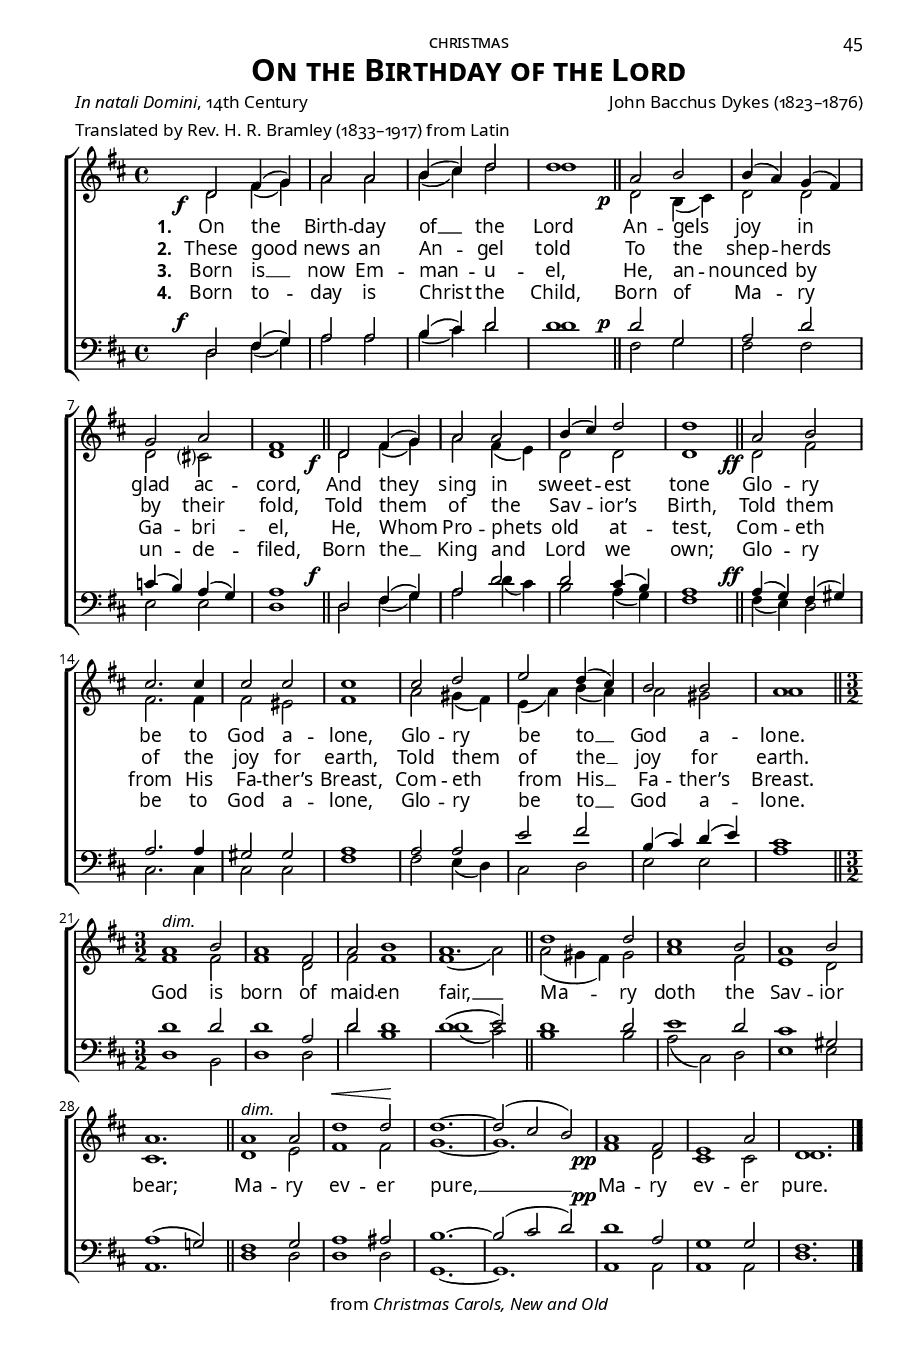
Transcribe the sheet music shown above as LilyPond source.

\version "2.14.2"
\include "util.ly"
\header {
  title = \markup{\override #'(font-name . "Garamond Premier Pro Semibold"){ \abs-fontsize #15 \smallCapsOldStyle"On the Birthday of the Lord"}}
  poet = \markup\concat{\italic"In natali Domini" \oldStyleNum", 14th Century"}
  meter = \markup\oldStyleNum"Translated by Rev. H. R. Bramley (1833–1917) from Latin"
  composer = \markup\oldStyleNum"John Bacchus Dykes (1823–1876)"
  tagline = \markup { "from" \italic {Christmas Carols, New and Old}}
}
\paper {
  %print-all-headers = ##f
  paper-height = 9\in
  paper-width = 6\in
  indent = 0\in
  %system-system-spacing = #'((basic-distance . 10) (padding . 0))
  system-system-spacing =
    #'((basic-distance . 0)
       (minimum-distance . 0)
       (padding . -15)
       (stretchability . 100))
  ragged-last-bottom = ##f
  ragged-bottom = ##f
  two-sided = ##t
  inner-margin = 0.5\in
  outer-margin = 0.25\in
  top-margin = 0.25\in
  bottom-margin = 0.25\in
  first-page-number = #045
  print-first-page-number = ##t
  headerLine = \markup{\override #'(font-name . "Garamond Premier Pro") \smallCapsOldStyle"christmas"}
  oddHeaderMarkup = \markup\fill-line{
     \override #'(font-name . "Garamond Premier Pro")\abs-fontsize #8.5
     \combine 
        \fill-line{"" \on-the-fly #print-page-number-check-first
        \oldStylePageNum""
        }
        \fill-line{\headerLine}
  }
  evenHeaderMarkup = \markup {
     \override #'(font-name . "Garamond Premier Pro")\abs-fontsize #8.5
     \combine
        \on-the-fly #print-page-number-check-first
        \oldStylePageNum""
        \fill-line{\headerLine}
  }
}
#(set-global-staff-size 15) \paper{ #(define fonts (make-pango-font-tree "GoudyOlSt BT" "Garamond Premier Pro" "Garamond Premier Pro" (/ 15 20))) }
global = {
  \key d \major
  \time 4/4
  \override DynamicLineSpanner #'staff-padding = #0.0
  \override DynamicLineSpanner #'Y-extent = #'(1 . 1)
  \override DynamicText #'X-offset = #-4
}

sopMusic = \relative c' {
  d2_\f fis4( g) |
  a2 a |
  b4( cis) d2 |
  d1 \bar "||"
  a2_\p b |
  b4( a) g( fis) |
  
  g2 a |
  fis1 \bar "||"
  d2_\f fis4( g) |
  a2 a |
  b4( cis) d2 |
  d1 \bar "||"
  
  a2_\ff b |
  cis2. cis4 |
  cis2 cis |
  cis1 |
  cis2 d |
  e d4( cis) |
  b2 b |
  a1 \bar "||"
  \time 3/2 \break
  a1^\markup\italic"dim." b2 |
  a1 fis2 |
  a2 b1 |
  a1. \bar "||"
  
  d1 d2 |
  cis1 b2 |
  a1 b2 |
  a1. \bar "||"
  a1^\markup\italic"dim." a2 |
  
  d1^\< d2\! |
  d1.~ |
  d2( cis b) |
  a1_\pp fis2 e1 a2 |
  d,1. \bar "|."
}
sopWords = \lyricmode {
  \repeat unfold 42 { \skip 1 }
%  Ma -- ry
}

altoMusic = \relative c' {
  d2 fis4( g) |
  a2 a |
  b4( cis) d2 |
  d1 \bar "||"
  d,2 b4( cis) |
  d2 d |
  
  d cis? |
  d1 \bar "||"
  d2 fis4( g) |
  a2 fis4( e) |
  d2 d |
  d1 \bar "||"
  
  d2 fis |
  fis2. fis4 |
  fis2 eis |
  fis1 |
  a2 gis4( fis) |
  e( a) b( a) |
  
  a2 gis |
  a1 \bar "||"
  \time 3/2
  fis1 fis2 |
  fis1 d2 |
  fis2 fis1 |
  fis1( a2) \bar "||"
  
  a2( gis4 fis) gis2 |
  a1 fis2 |
  e1 d2 |
  cis1. \bar "||"
  d1 e2 |
  
  fis1 fis2 |
  g1.~ g1. |
  fis1 d2 |
  cis1 cis2 |
  d1. \bar "|."
}
altoWords = \lyricmode {
  \dropLyricsIX
  \set stanza = #"1. "
  On the Birth -- day of __ \set associatedVoice = "sopranos" the Lord \unset associatedVoice
  An -- gels joy in glad ac -- cord,
  And they sing in sweet -- est tone
  Glo -- ry be to God a -- lone,
  
  Glo -- ry be \set associatedVoice = "sopranos" to __ God a -- lone. \unset associatedVoice
  
  God is born of maid -- en fair, __
  Ma -- ry doth the Sav -- ior bear;
  \set associatedVoice = "sopranos"
  Ma -- ry ev -- er pure, __
  Ma -- ry ev -- er pure.
}
altoWordsII = \lyricmode {
  \dropLyricsIX
%\markup\italic
  \set stanza = #"2. "
  These good news an An -- \set associatedVoice = "sopranos" gel told \unset associatedVoice
  To the shep -- herds by their fold,
  Told them of the Sav -- ior’s Birth,
  Told them of the joy for earth,
  Told them of \set associatedVoice = "sopranos" the __ joy for earth.
}
altoWordsIII = \lyricmode {
  \dropLyricsIX
  \set stanza = #"3. "
  Born is __ now Em -- man -- \set associatedVoice = "sopranos" u -- el, \unset associatedVoice
  He, an -- nounced by Ga -- bri -- el,
  He, Whom Pro -- phets old at -- test,
  Com -- eth from His Fa -- ther’s Breast,
  Com -- eth from \set associatedVoice = "sopranos" His __ Fa -- ther’s Breast.
}
altoWordsIV = \lyricmode {
  \dropLyricsIX
  \set stanza = #"4. "
  Born to -- day is Christ \set associatedVoice = "sopranos" the Child, \unset associatedVoice
  Born of Ma -- ry un -- de -- filed,
  Born the __ King and Lord we own;
  Glo -- ry be to God a -- lone,
  Glo -- ry be \set associatedVoice = "sopranos" to __ God a -- lone.
}
altoWordsV = \lyricmode {
  \set stanza = #"5. "
  \set ignoreMelismata = ##t
}
altoWordsVI = \lyricmode {
  \set stanza = #"6. "
  \set ignoreMelismata = ##t
}
tenorMusic = \relative c {
  d2^\f fis4( g) |
  a2 a |
  b4( cis) d2 |
  d1 \bar "||"
  
  d2^\p g, |
  a d |
  
  c4( b) a( g) |
  a1 \bar "||"
  d,2^\f fis4( g) |
  a2 d |
  d cis4( b) |
  a1 \bar "||"
  
  a4(^\ff g) fis( gis) |
  a2. a4 |
  gis2 gis |
  a1 |
  a2 a |
  e' fis |
  
  b,4( cis) d( e) |
  cis1 \bar "||"
  \time 3/2
  d1 d2 |
  d1 a2 |
  d2 d1 |
  d1( e2) \bar "||"
  
  d1 d2 |
  e1 d2 |
  cis1 gis2 |
  a1( g!2) \bar "||"
  fis1 g2 |
  
  a1 ais2 |
  b1.~ |
  b2( cis d) |
  d1^\pp a2 |
  g1 g2 |
  fis1. \bar "|."
}
tenorWords = \lyricmode {
  \repeat unfold 42 { \skip 1 }
  %Ma -- ry
}

bassMusic = \relative c {
  d2 fis4( g) |
  a2 a |
  b4( cis) d2 |
  d1 \bar "||"
  fis,2 g |
  fis fis |
  
  e e |
  d1 \bar "||"
  d2 fis4( g) |
  a2 d4( cis) |
  b2 a4( g) |
  fis1 \bar "||"
  
  fis4( e) d2 |
  cis2. cis4 |
  cis2 cis |
  fis1 |
  fis2 e4( d) |
  cis2 d |
  
  e e |
  a1 \bar "||"
  \time 3/2
  d,1 b2 |
  d1 d2 |
  d'2 b1 |
  d1( cis2) \bar "||"
  
  b1 b2 |
  a2( cis,) d |
  e1 e2 |
  a,1. \bar "||"
  d1 d2 |
  
  d1 d2 |
  g,1.~ |
  g |
  a1 a2 |
  a1 a2 |
  d1. \bar "|."
}
bassWords = \lyricmode {

}

pianoRH = \relative c' {
  
}
pianoLH = \relative c' {
  
}

\score {
  <<
   \new ChoirStaff <<
    \new Staff = women <<
      \new Voice = "sopranos" { \voiceOne << \global \sopMusic >> }
      \new Voice = "altos" { \voiceTwo << \global \altoMusic >> }
    >>
    \new Lyrics \with { alignAboveContext = #"women" \override VerticalAxisGroup #'nonstaff-relatedstaff-spacing = #'((basic-distance . 0) (padding . -1))} \lyricsto "sopranos" \sopWords
     \new Lyrics = "altosVI"  \with { alignBelowContext = #"women" \override VerticalAxisGroup #'nonstaff-relatedstaff-spacing = #'((basic-distance . 0))} \lyricsto "altos" \altoWordsVI
    \new Lyrics = "altosV"  \with { alignBelowContext = #"women" \override VerticalAxisGroup #'nonstaff-relatedstaff-spacing = #'((basic-distance . 0))} \lyricsto "altos" \altoWordsV
    \new Lyrics = "altosIV"  \with { alignBelowContext = #"women" \override VerticalAxisGroup #'nonstaff-relatedstaff-spacing = #'((basic-distance . 0))} \lyricsto "altos" \altoWordsIV
    \new Lyrics = "altosIII"  \with { alignBelowContext = #"women" \override VerticalAxisGroup #'nonstaff-relatedstaff-spacing = #'((basic-distance . 0))} \lyricsto "altos" \altoWordsIII
    \new Lyrics = "altosII"  \with { alignBelowContext = #"women" \override VerticalAxisGroup #'nonstaff-relatedstaff-spacing = #'((basic-distance . 0))} \lyricsto "altos" \altoWordsII
    \new Lyrics = "altos"  \with { alignBelowContext = #"women" \override VerticalAxisGroup #'nonstaff-relatedstaff-spacing = #'((padding . -0.5))} \lyricsto "altos" \altoWords
   \new Staff = men <<
      \clef bass
      \new Voice = "tenors" { \voiceOne << \global \tenorMusic >> }
      \new Voice = "basses" { \voiceTwo << \global \bassMusic >> }
    >>
    \new Lyrics \with { alignAboveContext = #"men" \override VerticalAxisGroup #'nonstaff-relatedstaff-spacing = #'((basic-distance . 0) (padding . -1)) } \lyricsto "tenors" \tenorWords
    \new Lyrics \with { alignBelowContext = #"men" \override VerticalAxisGroup #'nonstaff-relatedstaff-spacing = #'((basic-distance . 0)) } \lyricsto "basses" \bassWords
  >>
%    \new PianoStaff << \new Staff { \new Voice { \pianoRH } } \new Staff { \clef "bass" \pianoLH } >>
  >>
  \layout {
    \context {
      \Score
      %\override SpacingSpanner #'base-shortest-duration = #(ly:make-moment 1 8)
      %\override SpacingSpanner #'common-shortest-duration = #(ly:make-moment 1 4)
    }
    \context {
      % Remove all empty staves
      % \Staff \RemoveEmptyStaves \override VerticalAxisGroup #'remove-first = ##t
    }
    \context {
      \Lyrics
      \override LyricText #'X-offset = #center-on-word
    }
  }
  \midi {
    \tempo 4 = 180
    \set Staff.midiInstrument = "flute"
  
    \context {
      \Voice
      \remove "Dynamic_performer"
    }
  }
}
